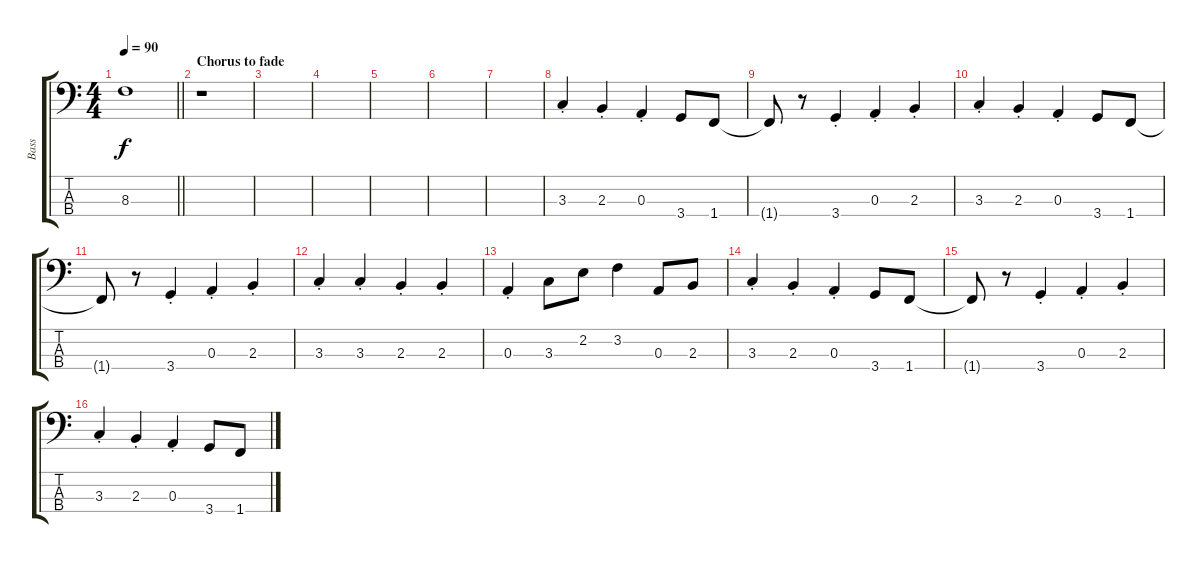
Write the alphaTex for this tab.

\track ("Bass" "Bass") {instrument electricbassfinger}
\staff {score tabs}
\tuning (G2 D2 A1 E1) {hide}
\ts (4 4)
\tempo 90
\clef f4
\barLineRight lightlight
\ks c
8.3.1{dy f} |
\section ("" "Chorus to fade")
r.1 |
|
|
|
|
|
3.3{st}.4 2.3{st}.4 0.3{st}.4 3.4.8 1.4.8 |
1.4{t}.8 r.8 3.4{st}.4 0.3{st}.4 2.3{st}.4 |
3.3{st}.4 2.3{st}.4 0.3{st}.4 3.4.8 1.4.8 |
1.4{t}.8 r.8 3.4{st}.4 0.3{st}.4 2.3{st}.4 |
3.3{st}.4 3.3{st}.4 2.3{st}.4 2.3{st}.4 |
0.3{st}.4 3.3.8 2.2.8 3.2.4 0.3.8 2.3.8 |
3.3{st}.4 2.3{st}.4 0.3{st}.4 3.4.8 1.4.8 |
1.4{t}.8 r.8 3.4{st}.4 0.3{st}.4 2.3{st}.4 |
3.3{st}.4 2.3{st}.4 0.3{st}.4 3.4.8 1.4.8
